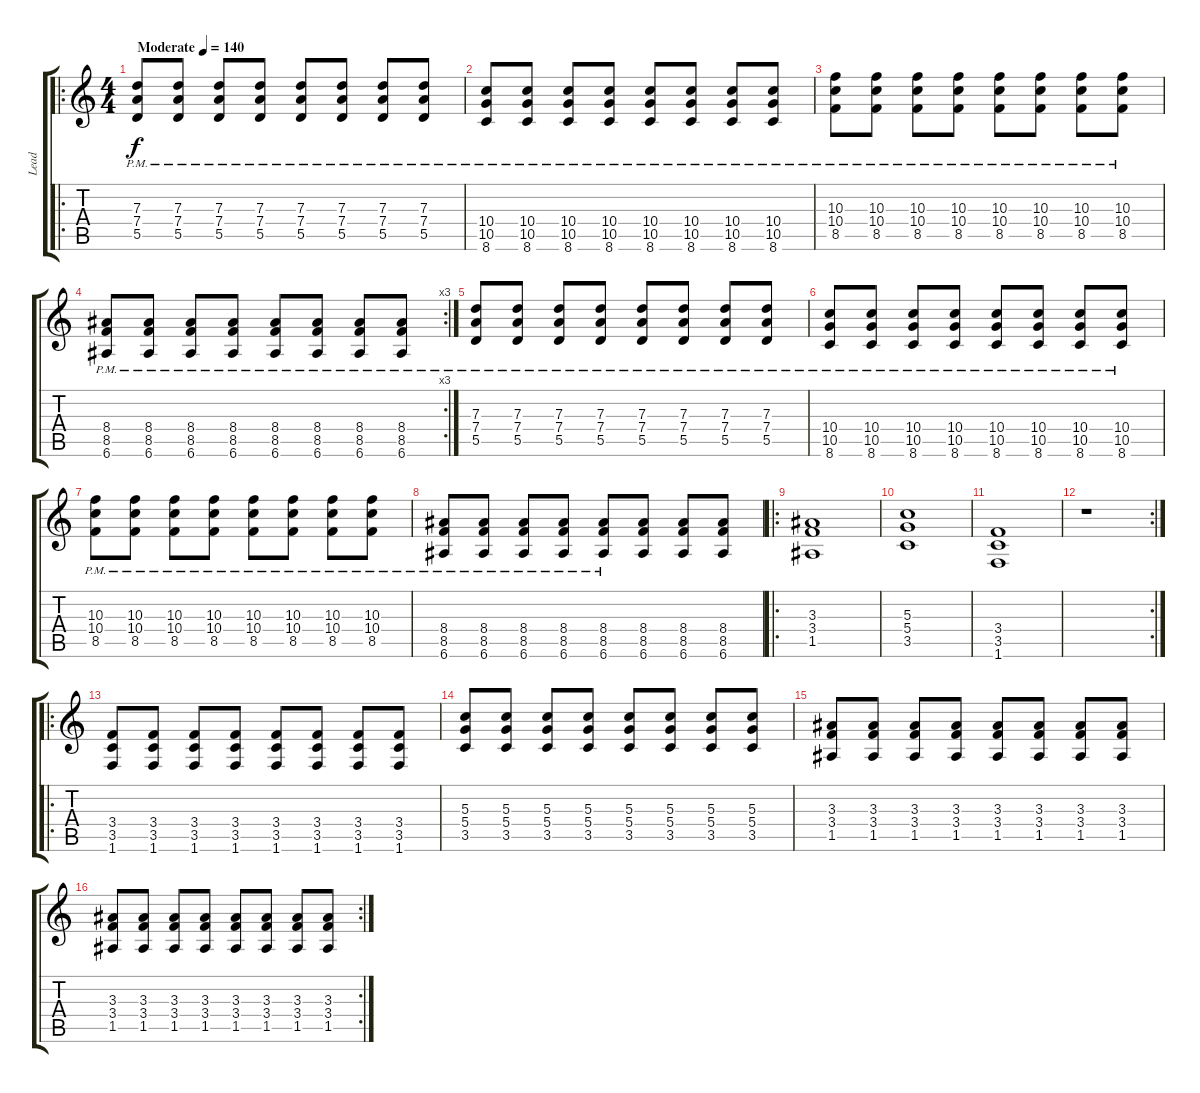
\track ("Lead" "Lead") {instrument overdrivenguitar}
\staff {score tabs}
\tuning (E4 B3 G3 D3 A2 E2) {hide}
\ro
\ts (4 4)
\tempo (140 "Moderate")
\clef g2
\ks c
(7.3{pm} 7.4{pm} 5.5{pm}).8{dy f instrument overdrivenguitar} (7.3{pm} 7.4{pm} 5.5{pm}).8 (7.3{pm} 7.4{pm} 5.5{pm}).8 (7.3{pm} 7.4{pm} 5.5{pm}).8 (7.3{pm} 7.4{pm} 5.5{pm}).8 (7.3{pm} 7.4{pm} 5.5{pm}).8 (7.3{pm} 7.4{pm} 5.5{pm}).8 (7.3{pm} 7.4{pm} 5.5{pm}).8 |
(10.4{pm} 10.5{pm} 8.6{pm}).8 (10.4{pm} 10.5{pm} 8.6{pm}).8 (10.4{pm} 10.5{pm} 8.6{pm}).8 (10.4{pm} 10.5{pm} 8.6{pm}).8 (10.4{pm} 10.5{pm} 8.6{pm}).8 (10.4{pm} 10.5{pm} 8.6{pm}).8 (10.4{pm} 10.5{pm} 8.6{pm}).8 (10.4{pm} 10.5{pm} 8.6{pm}).8 |
(10.3{pm} 10.4{pm} 8.5{pm}).8 (10.3{pm} 10.4{pm} 8.5{pm}).8 (10.3{pm} 10.4{pm} 8.5{pm}).8 (10.3{pm} 10.4{pm} 8.5{pm}).8 (10.3{pm} 10.4{pm} 8.5{pm}).8 (10.3{pm} 10.4{pm} 8.5{pm}).8 (10.3{pm} 10.4{pm} 8.5{pm}).8 (10.3{pm} 10.4{pm} 8.5{pm}).8 |
\rc 3
(8.4{pm} 8.5{pm} 6.6{pm}).8 (8.4{pm} 8.5{pm} 6.6{pm}).8 (8.4{pm} 8.5{pm} 6.6{pm}).8 (8.4{pm} 8.5{pm} 6.6{pm}).8 (8.4{pm} 8.5{pm} 6.6{pm}).8 (8.4{pm} 8.5{pm} 6.6{pm}).8 (8.4{pm} 8.5{pm} 6.6{pm}).8 (8.4{pm} 8.5{pm} 6.6{pm}).8 |
(7.3{pm} 7.4{pm} 5.5{pm}).8 (7.3{pm} 7.4{pm} 5.5{pm}).8 (7.3{pm} 7.4{pm} 5.5{pm}).8 (7.3{pm} 7.4{pm} 5.5{pm}).8 (7.3{pm} 7.4{pm} 5.5{pm}).8 (7.3{pm} 7.4{pm} 5.5{pm}).8 (7.3{pm} 7.4{pm} 5.5{pm}).8 (7.3{pm} 7.4{pm} 5.5{pm}).8 |
(10.4{pm} 10.5{pm} 8.6{pm}).8 (10.4{pm} 10.5{pm} 8.6{pm}).8 (10.4{pm} 10.5{pm} 8.6{pm}).8 (10.4{pm} 10.5{pm} 8.6{pm}).8 (10.4{pm} 10.5{pm} 8.6{pm}).8 (10.4{pm} 10.5{pm} 8.6{pm}).8 (10.4{pm} 10.5{pm} 8.6{pm}).8 (10.4{pm} 10.5{pm} 8.6{pm}).8 |
(10.3{pm} 10.4{pm} 8.5{pm}).8 (10.3{pm} 10.4{pm} 8.5{pm}).8 (10.3{pm} 10.4{pm} 8.5{pm}).8 (10.3{pm} 10.4{pm} 8.5{pm}).8 (10.3{pm} 10.4{pm} 8.5{pm}).8 (10.3{pm} 10.4{pm} 8.5{pm}).8 (10.3{pm} 10.4{pm} 8.5{pm}).8 (10.3{pm} 10.4{pm} 8.5{pm}).8 |
(8.4{pm} 8.5{pm} 6.6{pm}).8 (8.4{pm} 8.5{pm} 6.6{pm}).8 (8.4{pm} 8.5{pm} 6.6{pm}).8 (8.4{pm} 8.5{pm} 6.6{pm}).8 (8.4{pm} 8.5{pm} 6.6{pm}).8 (8.4 8.5 6.6).8 (8.4 8.5 6.6).8 (8.4 8.5 6.6).8 |
\ro
(3.3 3.4 1.5).1 |
(5.3 5.4 3.5).1 |
(3.4 3.5 1.6).1 |
\rc 2
r.1 |
\ro
(3.4 3.5 1.6).8 (3.4 3.5 1.6).8 (3.4 3.5 1.6).8 (3.4 3.5 1.6).8 (3.4 3.5 1.6).8 (3.4 3.5 1.6).8 (3.4 3.5 1.6).8 (3.4 3.5 1.6).8 |
(5.3 5.4 3.5).8 (5.3 5.4 3.5).8 (5.3 5.4 3.5).8 (5.3 5.4 3.5).8 (5.3 5.4 3.5).8 (5.3 5.4 3.5).8 (5.3 5.4 3.5).8 (5.3 5.4 3.5).8 |
(3.3 3.4 1.5).8 (3.3 3.4 1.5).8 (3.3 3.4 1.5).8 (3.3 3.4 1.5).8 (3.3 3.4 1.5).8 (3.3 3.4 1.5).8 (3.3 3.4 1.5).8 (3.3 3.4 1.5).8 |
\rc 2
(3.3 3.4 1.5).8 (3.3 3.4 1.5).8 (3.3 3.4 1.5).8 (3.3 3.4 1.5).8 (3.3 3.4 1.5).8 (3.3 3.4 1.5).8 (3.3 3.4 1.5).8 (3.3 3.4 1.5).8
